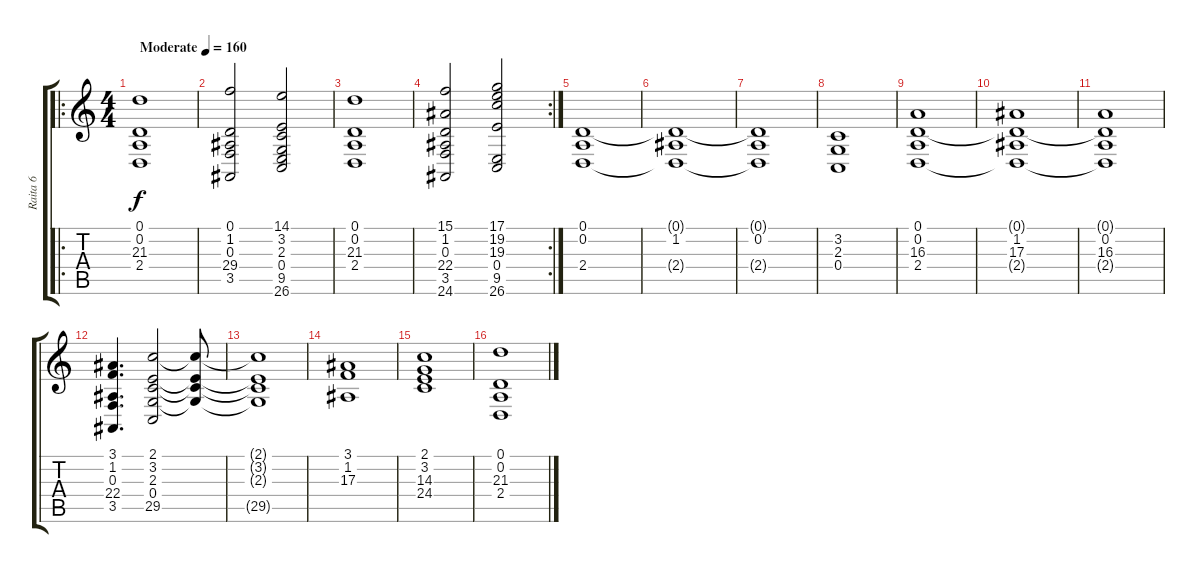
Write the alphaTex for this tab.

\track ("Raita 6" "Raita 6") {instrument choiraahs}
\staff {score tabs}
\tuning (D4 A3 F3 C3 G2 D2) {hide}
\ro
\ts (4 4)
\tempo (160 "Moderate")
\clef g2
\ks c
(0.1 0.2 21.3 2.4).1{dy f instrument choiraahs} |
(0.1 1.2 0.3 29.4 3.5).2 (14.1 3.2 2.3 0.4 9.5 26.6).2 |
(0.1 0.2 21.3 2.4).1 |
\rc 2
(15.1 1.2 0.3 22.4 3.5 24.6).2 (17.1 19.2 19.3 0.4 9.5 26.6).2 |
(0.1 0.2 2.4).1 |
(0.1{t} 1.2 2.4{t}).1 |
(0.1{t} 0.2 2.4{t}).1 |
(3.2 2.3 0.4).1 |
(0.1 0.2 16.3 2.4).1 |
(0.1{t} 1.2 17.3 2.4{t}).1 |
(0.1{t} 0.2 16.3 2.4{t}).1 |
(3.1 1.2 0.3 22.4 3.5).4{d} (2.1 3.2 2.3 0.4 29.5).2 (2.1{t} 3.2{t} 2.3{t} 29.5{t}).8 |
(2.1{t} 3.2{t} 2.3{t} 29.5{t}).1 |
(3.1 1.2 17.3).1 |
(2.1 3.2 14.3 24.4).1 |
(0.1 0.2 21.3 2.4).1
